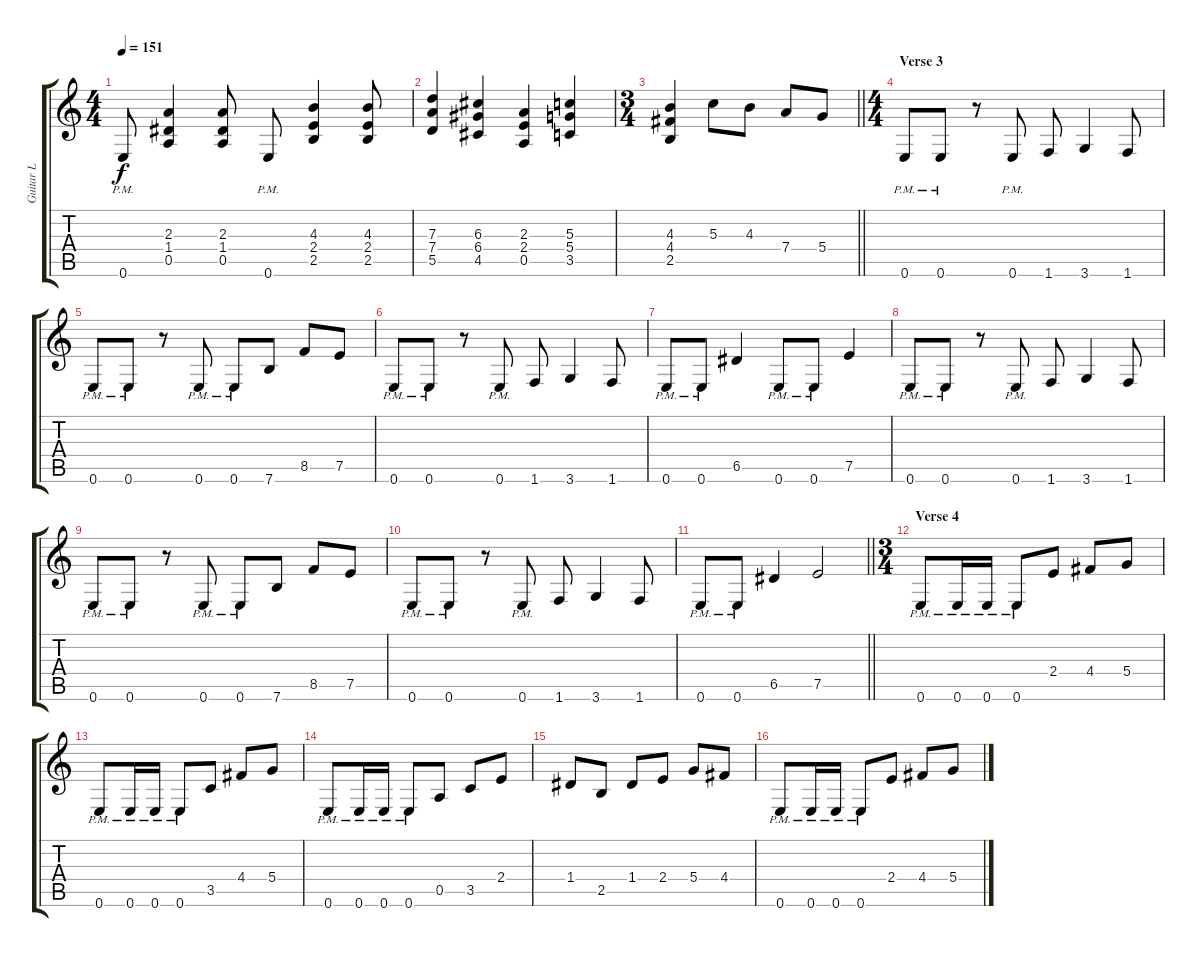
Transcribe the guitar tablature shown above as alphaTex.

\track ("Guitar L" "Guitar L") {instrument distortionguitar}
\staff {score tabs}
\tuning (E4 B3 G3 D3 A2 E2) {hide}
\ts (4 4)
\tempo 151
\clef g2
\ks c
0.6{pm}.8{dy f} (2.3 1.4 0.5).4 (2.3 1.4 0.5).8 0.6{pm}.8 (4.3 2.4 2.5).4 (4.3 2.4 2.5).8 |
(7.3 7.4 5.5).4 (6.3 6.4 4.5).4 (2.3 2.4 0.5).4 (5.3 5.4 3.5).4 |
\ts (3 4)
\barLineRight lightlight
(4.3 4.4 2.5).4 5.3.8 4.3.8 7.4.8 5.4.8 |
\ts (4 4)
\section ("" "Verse 3")
0.6{pm}.8 0.6{pm}.8 r.8 0.6{pm}.8 1.6.8 3.6.4 1.6.8 |
0.6{pm}.8 0.6{pm}.8 r.8 0.6{pm}.8 0.6{pm}.8 7.6.8 8.5.8 7.5.8 |
0.6{pm}.8 0.6{pm}.8 r.8 0.6{pm}.8 1.6.8 3.6.4 1.6.8 |
0.6{pm}.8 0.6{pm}.8 6.5.4 0.6{pm}.8 0.6{pm}.8 7.5.4 |
0.6{pm}.8 0.6{pm}.8 r.8 0.6{pm}.8 1.6.8 3.6.4 1.6.8 |
0.6{pm}.8 0.6{pm}.8 r.8 0.6{pm}.8 0.6{pm}.8 7.6.8 8.5.8 7.5.8 |
0.6{pm}.8 0.6{pm}.8 r.8 0.6{pm}.8 1.6.8 3.6.4 1.6.8 |
\barLineRight lightlight
0.6{pm}.8 0.6{pm}.8 6.5.4 7.5.2 |
\ts (3 4)
\section ("" "Verse 4")
0.6{pm}.8 0.6{pm}.16 0.6{pm}.16 0.6{pm}.8 2.4.8 4.4.8 5.4.8 |
0.6{pm}.8 0.6{pm}.16 0.6{pm}.16 0.6{pm}.8 3.5.8 4.4.8 5.4.8 |
0.6{pm}.8 0.6{pm}.16 0.6{pm}.16 0.6{pm}.8 0.5.8 3.5.8 2.4.8 |
1.4.8 2.5.8 1.4.8 2.4.8 5.4.8 4.4.8 |
0.6{pm}.8 0.6{pm}.16 0.6{pm}.16 0.6{pm}.8 2.4.8 4.4.8 5.4.8
